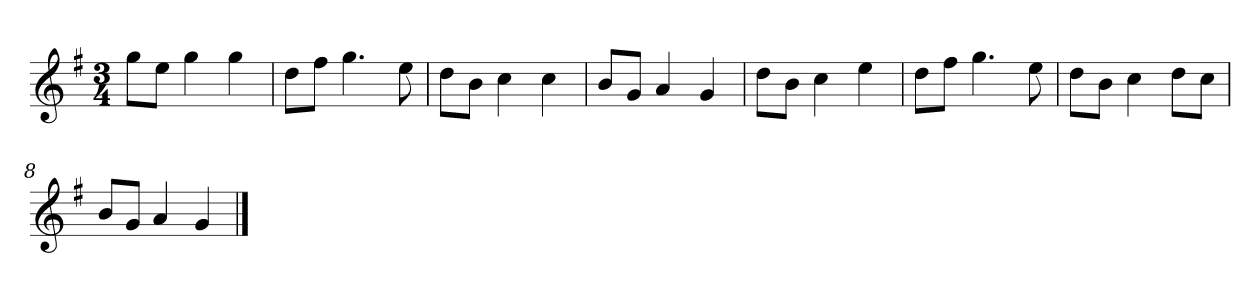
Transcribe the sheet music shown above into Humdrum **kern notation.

**kern
*part1
*staff1
*clefG2
*k[f#]
*G:
*M3/4
=
8gg\L
8ee\J
4gg
4gg
=2
8dd\L
8ff#\J
4.gg
8ee
=3
8dd\L
8b\J
4cc
4cc
=4
8b/L
8g/J
4a
4g
=5y
8dd\L
8b\J
4cc
4ee
=6
8dd\L
8ff#\J
4.gg
8ee
=7
8dd\L
8b\J
4cc
8dd\L
8cc\J
=8
8b/L
8g/J
4a
4g
==
*-
